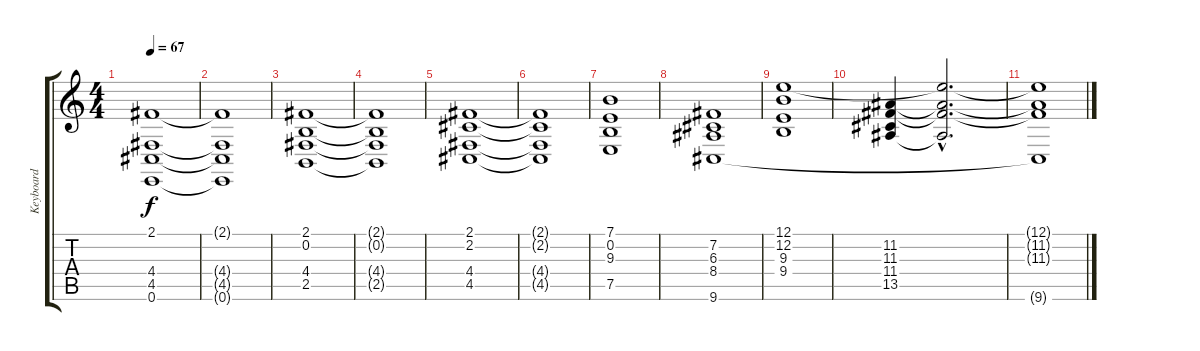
\track ("Keyboard" "Keyboard") {instrument fx7echoes}
\staff {score tabs}
\tuning (E4 B3 G3 D3 A2 E2) {hide}
\ts (4 4)
\tempo 67
\clef g2
\ks c
(2.1{t} 4.4{t} 4.5{t} 0.6).1{dy f} |
(2.1{t} 4.4{t} 4.5{t} 0.6{t}).1 |
(2.1 0.2 4.4 2.5).1{volume 8} |
(2.1{t} 0.2{t} 4.4{t} 2.5{t}).1 |
(2.1 2.2 4.4 4.5).1{volume 8} |
(2.1{t} 2.2{t} 4.4{t} 4.5{t}).1 |
(7.1 0.2 9.3 7.5).1{volume 8} |
(7.2 6.3 8.4 9.6).1{volume 8} |
(12.1 12.2 9.3 9.4).1{volume 8} |
(11.2 11.3 11.4 13.5).4{volume 8} (12.1{hac t} 11.2{hac t} 11.3{hac t} 13.5{hac t}).2{d volume 4} |
(12.1{t} 11.2{t} 11.3{t} 9.6{t}).1
